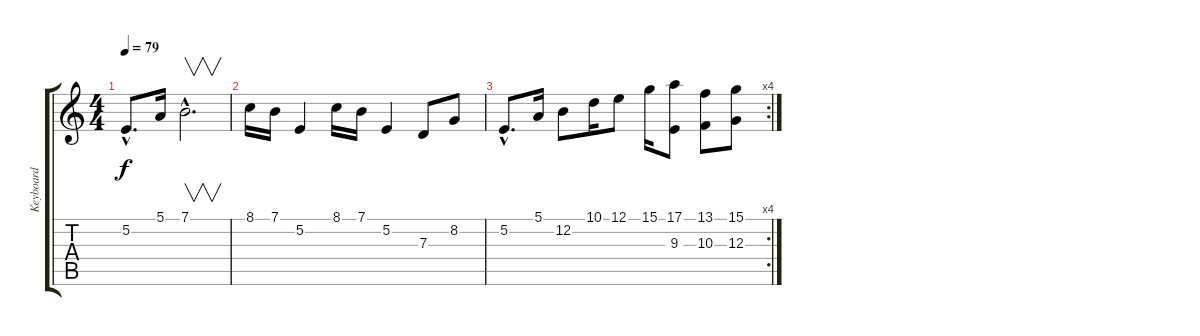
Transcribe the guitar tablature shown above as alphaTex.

\track ("Keyboard" "Keyboard") {instrument acousticgrandpiano}
\staff {score tabs}
\tuning (E4 B3 G3 D3 A2 E2) {hide}
\ts (4 4)
\tempo 79
\clef g2
\ks c
5.2{hac}.8{d dy f} 5.1.16 7.1{hac}.2{v d} |
8.1.16 7.1.16 5.2.4 8.1.16 7.1.16 5.2.4 7.3.8 8.2.8 |
\rc 4
5.2{hac}.8{d} 5.1.16 12.2.8 10.1.16 12.1.8 15.1.16 (17.1 9.3).8 (13.1 10.3).8 (15.1 12.3).8
